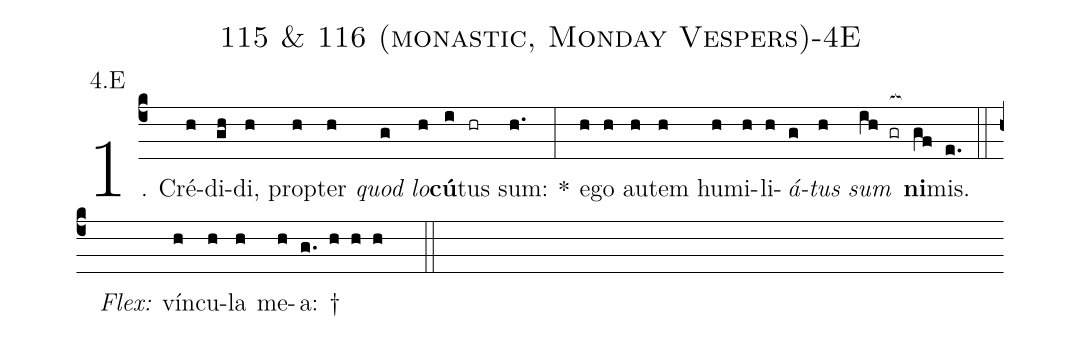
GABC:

name: 115 & 116 (monastic, Monday Vespers)-4E;
annotation: 4.E;
%%
(c4)1. Cré(h)di(gh)di,(h) prop(h)ter(h) <i>quod</i>(g) <i>lo</i>(h)<b>cú</b>(i)tus(hr) sum:(h.) *(:) e(h)go(h) au(h)tem(h) hu(h)mi(h)li(h)<i>á</i>(g)<i>tus</i>(h) <i>sum</i>(ih gr[ocb:1{]) <b>ni</b>(gf[ocb:0}])mis.(e.) (::)
<i>Flex:</i>()  vín(h)cu(h)la(h) me(h)a: †(g. h h h  ::)
